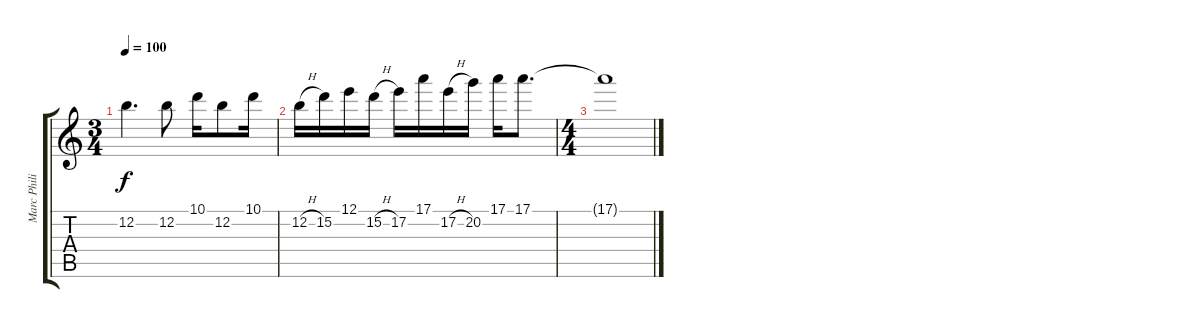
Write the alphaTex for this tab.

\track ("Marc Philippe Eskenazi" "Marc Phili") {instrument electricguitarjazz}
\staff {score tabs}
\tuning (E4 B3 G3 D3 A2 E2) {hide}
\ts (3 4)
\tempo 100
\clef g2
\ks c
12.2{t}.4{d dy f} 12.2.8 10.1.16 12.2.8 10.1.16 |
12.2{h}.16 15.2.16 12.1.16 15.2{h}.16 17.2.16 17.1.16 17.2{h}.16 20.2.16 17.1.16 17.1.8{d} |
\ts (4 4)
17.1{t}.1{volume 0}
